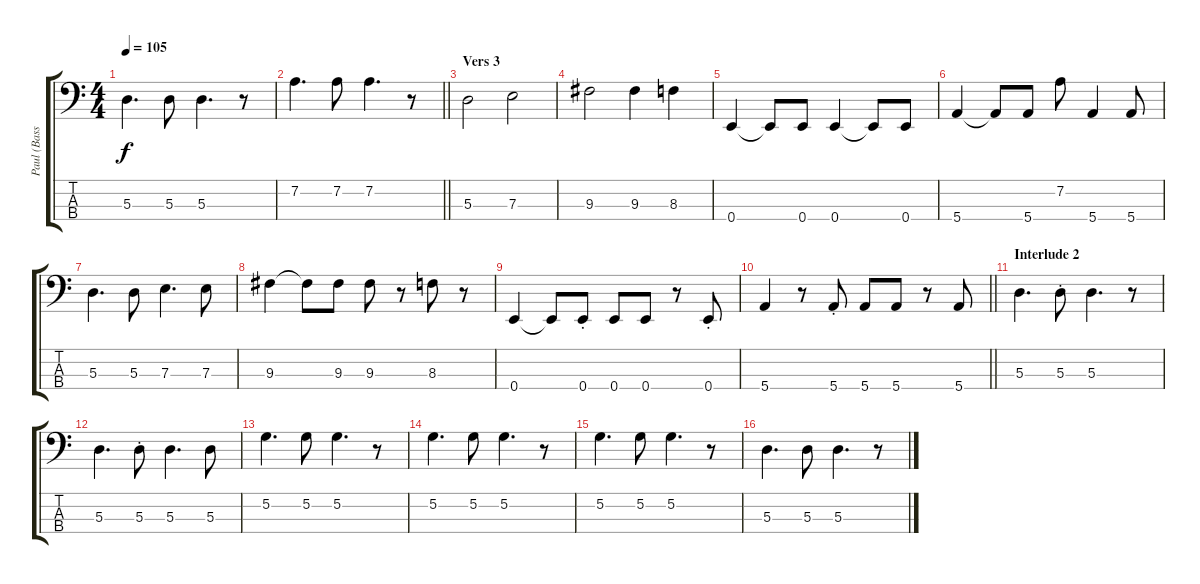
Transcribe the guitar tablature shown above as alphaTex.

\track ("Paul (Bass)" "Paul (Bass") {instrument electricbassfinger}
\staff {score tabs}
\tuning (G2 D2 A1 E1) {hide}
\ts (4 4)
\tempo 105
\clef f4
\ks c
5.3.4{d dy f} 5.3.8 5.3.4{d} r.8 |
\barLineRight lightlight
7.2.4{d} 7.2.8 7.2.4{d} r.8 |
\section ("" "Vers 3")
5.3.2 7.3.2 |
9.3.2 9.3.4 8.3.4 |
0.4.4 0.4{t}.8 0.4.8 0.4.4 0.4{t}.8 0.4.8 |
5.4.4 5.4{t}.8 5.4.8 7.2.8 5.4.4 5.4.8 |
5.3.4{d} 5.3.8 7.3.4{d} 7.3.8 |
9.3.4 9.3{t}.8 9.3.8 9.3.8 r.8 8.3.8 r.8 |
0.4.4 0.4{t}.8 0.4{st}.8 0.4.8 0.4.8 r.8 0.4{st}.8 |
\barLineRight lightlight
5.4.4 r.8 5.4{st}.8 5.4.8 5.4.8 r.8 5.4.8 |
\section ("" "Interlude 2")
5.3.4{d} 5.3{st}.8 5.3.4{d} r.8 |
5.3.4{d} 5.3{st}.8 5.3.4{d} 5.3.8 |
5.2.4{d} 5.2.8 5.2.4{d} r.8 |
5.2.4{d} 5.2.8 5.2.4{d} r.8 |
5.2.4{d} 5.2.8 5.2.4{d} r.8 |
5.3.4{d} 5.3.8 5.3.4{d} r.8
